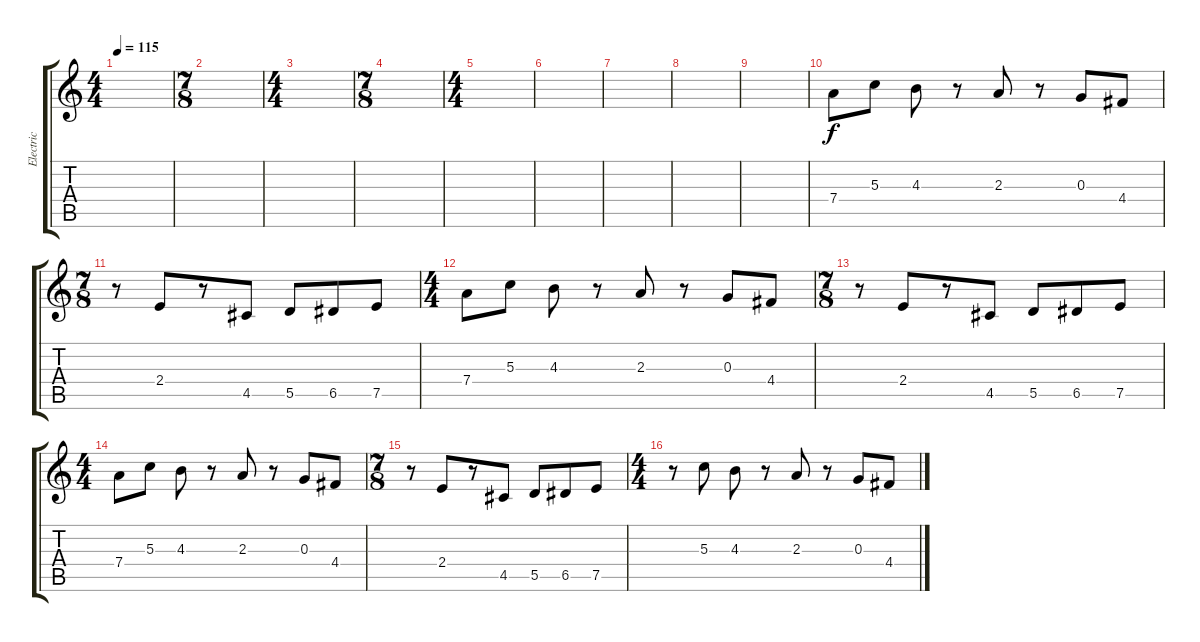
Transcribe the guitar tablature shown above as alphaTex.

\track ("Electric" "Electric") {instrument overdrivenguitar}
\staff {score tabs}
\tuning (E4 B3 G3 D3 A2 E2) {hide}
\ts (4 4)
\tempo 115
\clef g2
\ks c
|
\ts (7 8)
|
\ts (4 4)
|
\ts (7 8)
|
\ts (4 4)
|
|
|
|
|
7.4.8 5.3.8 4.3.8 r.8 2.3.8 r.8 0.3.8 4.4.8 |
\ts (7 8)
r.8 2.4.8 r.8 4.5.8 5.5.8 6.5.8 7.5.8 |
\ts (4 4)
7.4.8 5.3.8 4.3.8 r.8 2.3.8 r.8 0.3.8 4.4.8 |
\ts (7 8)
r.8 2.4.8 r.8 4.5.8 5.5.8 6.5.8 7.5.8 |
\ts (4 4)
7.4.8 5.3.8 4.3.8 r.8 2.3.8 r.8 0.3.8 4.4.8 |
\ts (7 8)
r.8 2.4.8 r.8 4.5.8 5.5.8 6.5.8 7.5.8 |
\ts (4 4)
r.8 5.3.8 4.3.8 r.8 2.3.8 r.8 0.3.8 4.4.8
